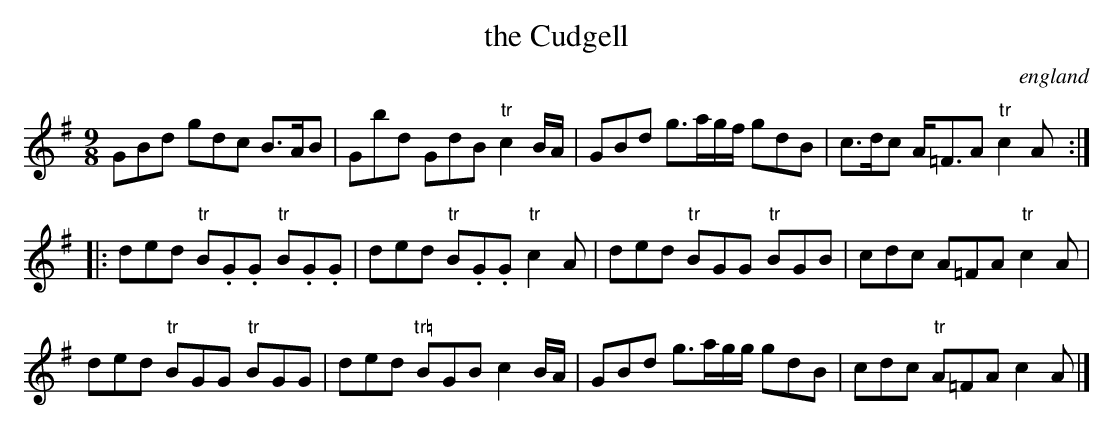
X:1
T:the Cudgell
O:england
M:9/8
K:G
GBd gdc B>AB| Gbd GdB "tr"c2B/A/| \
GBd g>ag/f/ gdB| c>dc A<=FA "tr"c2A ::
ded "tr"B.G.G "tr"B.G.G| ded "tr"B.G.G "tr"c2A|\
ded "tr"BGG "tr"BGB| cdc A=FA "tr"c2A|
ded "tr"BGG "tr"BGG| ded "tr="BGB c2B/A/| \
GBd g>ag/g/ gdB| cdc "tr"A=FA c2A|]
